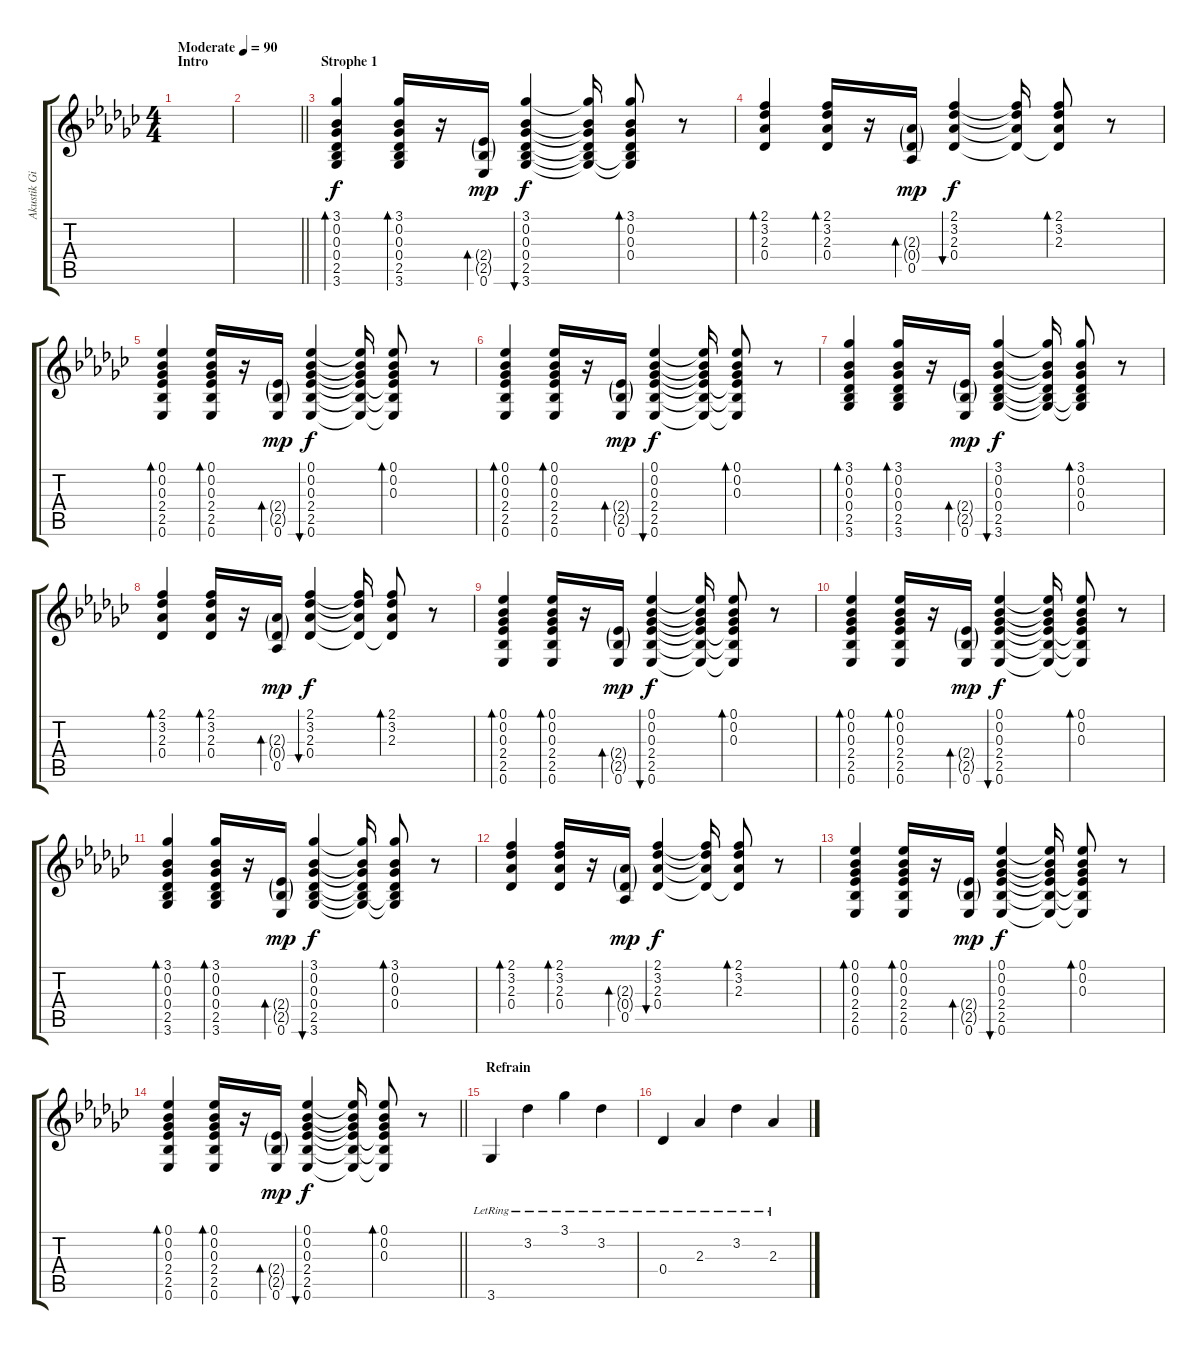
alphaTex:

\track ("Akustik Gitarre" "Akustik Gi") {instrument acousticguitarsteel}
\staff {score tabs}
\tuning (Eb4 Bb3 Gb3 Db3 Ab2 Eb2) {hide}
\ts (4 4)
\section ("" "Intro")
\tempo (90 "Moderate")
\clef g2
\ks ebminor
|
\barLineRight lightlight
|
\section ("" "Strophe 1")
(3.1 0.2 0.3 0.4 2.5 3.6).4{bd 60} (3.1 0.2 0.3 0.4 2.5 3.6).16{bd 60} r.16 (2.4{g} 2.5{g} 0.6).16{bd 60 dy mp} (3.1 0.2 0.3 0.4 2.5 3.6).4{bu 60 dy f} (3.1{t} 0.2{t} 0.3{t} 0.4{t} 2.5{t} 3.6{t}).16 (3.1 0.2 0.3 0.4 2.5{t} 3.6{t}).8{bd 60} r.8 |
(2.1 3.2 2.3 0.4).4{bd 60} (2.1 3.2 2.3 0.4).16{bd 60} r.16 (2.3{g} 0.4{g} 0.5).16{bd 60 dy mp} (2.1 3.2 2.3 0.4).4{bu 60 dy f} (2.1{t} 3.2{t} 2.3{t} 0.4{t}).16 (2.1 3.2 2.3 0.4{t}).8{bd 60} r.8 |
(0.1 0.2 0.3 2.4 2.5 0.6).4{bd 60} (0.1 0.2 0.3 2.4 2.5 0.6).16{bd 60} r.16 (2.4{g} 2.5{g} 0.6).16{bd 60 dy mp} (0.1 0.2 0.3 2.4 2.5 0.6).4{bu 60 dy f} (0.1{t} 0.2{t} 0.3{t} 2.4{t} 2.5{t} 0.6{t}).16 (0.1 0.2 0.3 2.4{t} 2.5{t} 0.6{t}).8{bd 60} r.8 |
(0.1 0.2 0.3 2.4 2.5 0.6).4{bd 60} (0.1 0.2 0.3 2.4 2.5 0.6).16{bd 60} r.16 (2.4{g} 2.5{g} 0.6).16{bd 60 dy mp} (0.1 0.2 0.3 2.4 2.5 0.6).4{bu 60 dy f} (0.1{t} 0.2{t} 0.3{t} 2.4{t} 2.5{t} 0.6{t}).16 (0.1 0.2 0.3 2.4{t} 2.5{t} 0.6{t}).8{bd 60} r.8 |
(3.1 0.2 0.3 0.4 2.5 3.6).4{bd 60} (3.1 0.2 0.3 0.4 2.5 3.6).16{bd 60} r.16 (2.4{g} 2.5{g} 0.6).16{bd 60 dy mp} (3.1 0.2 0.3 0.4 2.5 3.6).4{bu 60 dy f} (3.1{t} 0.2{t} 0.3{t} 0.4{t} 2.5{t} 3.6{t}).16 (3.1 0.2 0.3 0.4 2.5{t} 3.6{t}).8{bd 60} r.8 |
(2.1 3.2 2.3 0.4).4{bd 60} (2.1 3.2 2.3 0.4).16{bd 60} r.16 (2.3{g} 0.4{g} 0.5).16{bd 60 dy mp} (2.1 3.2 2.3 0.4).4{bu 60 dy f} (2.1{t} 3.2{t} 2.3{t} 0.4{t}).16 (2.1 3.2 2.3 0.4{t}).8{bd 60} r.8 |
(0.1 0.2 0.3 2.4 2.5 0.6).4{bd 60} (0.1 0.2 0.3 2.4 2.5 0.6).16{bd 60} r.16 (2.4{g} 2.5{g} 0.6).16{bd 60 dy mp} (0.1 0.2 0.3 2.4 2.5 0.6).4{bu 60 dy f} (0.1{t} 0.2{t} 0.3{t} 2.4{t} 2.5{t} 0.6{t}).16 (0.1 0.2 0.3 2.4{t} 2.5{t} 0.6{t}).8{bd 60} r.8 |
(0.1 0.2 0.3 2.4 2.5 0.6).4{bd 60} (0.1 0.2 0.3 2.4 2.5 0.6).16{bd 60} r.16 (2.4{g} 2.5{g} 0.6).16{bd 60 dy mp} (0.1 0.2 0.3 2.4 2.5 0.6).4{bu 60 dy f} (0.1{t} 0.2{t} 0.3{t} 2.4{t} 2.5{t} 0.6{t}).16 (0.1 0.2 0.3 2.4{t} 2.5{t} 0.6{t}).8{bd 60} r.8 |
(3.1 0.2 0.3 0.4 2.5 3.6).4{bd 60} (3.1 0.2 0.3 0.4 2.5 3.6).16{bd 60} r.16 (2.4{g} 2.5{g} 0.6).16{bd 60 dy mp} (3.1 0.2 0.3 0.4 2.5 3.6).4{bu 60 dy f} (3.1{t} 0.2{t} 0.3{t} 0.4{t} 2.5{t} 3.6{t}).16 (3.1 0.2 0.3 0.4 2.5{t} 3.6{t}).8{bd 60} r.8 |
(2.1 3.2 2.3 0.4).4{bd 60} (2.1 3.2 2.3 0.4).16{bd 60} r.16 (2.3{g} 0.4{g} 0.5).16{bd 60 dy mp} (2.1 3.2 2.3 0.4).4{bu 60 dy f} (2.1{t} 3.2{t} 2.3{t} 0.4{t}).16 (2.1 3.2 2.3 0.4{t}).8{bd 60} r.8 |
(0.1 0.2 0.3 2.4 2.5 0.6).4{bd 60} (0.1 0.2 0.3 2.4 2.5 0.6).16{bd 60} r.16 (2.4{g} 2.5{g} 0.6).16{bd 60 dy mp} (0.1 0.2 0.3 2.4 2.5 0.6).4{bu 60 dy f} (0.1{t} 0.2{t} 0.3{t} 2.4{t} 2.5{t} 0.6{t}).16 (0.1 0.2 0.3 2.4{t} 2.5{t} 0.6{t}).8{bd 60} r.8 |
\barLineRight lightlight
(0.1 0.2 0.3 2.4 2.5 0.6).4{bd 60} (0.1 0.2 0.3 2.4 2.5 0.6).16{bd 60} r.16 (2.4{g} 2.5{g} 0.6).16{bd 60 dy mp} (0.1 0.2 0.3 2.4 2.5 0.6).4{bu 60 dy f} (0.1{t} 0.2{t} 0.3{t} 2.4{t} 2.5{t} 0.6{t}).16 (0.1 0.2 0.3 2.4{t} 2.5{t} 0.6{t}).8{bd 60} r.8 |
\section ("" "Refrain")
3.6{lr}.4 3.2{lr}.4 3.1{lr}.4 3.2{lr}.4 |
0.4{lr}.4 2.3{lr}.4 3.2{lr}.4 2.3{lr}.4
